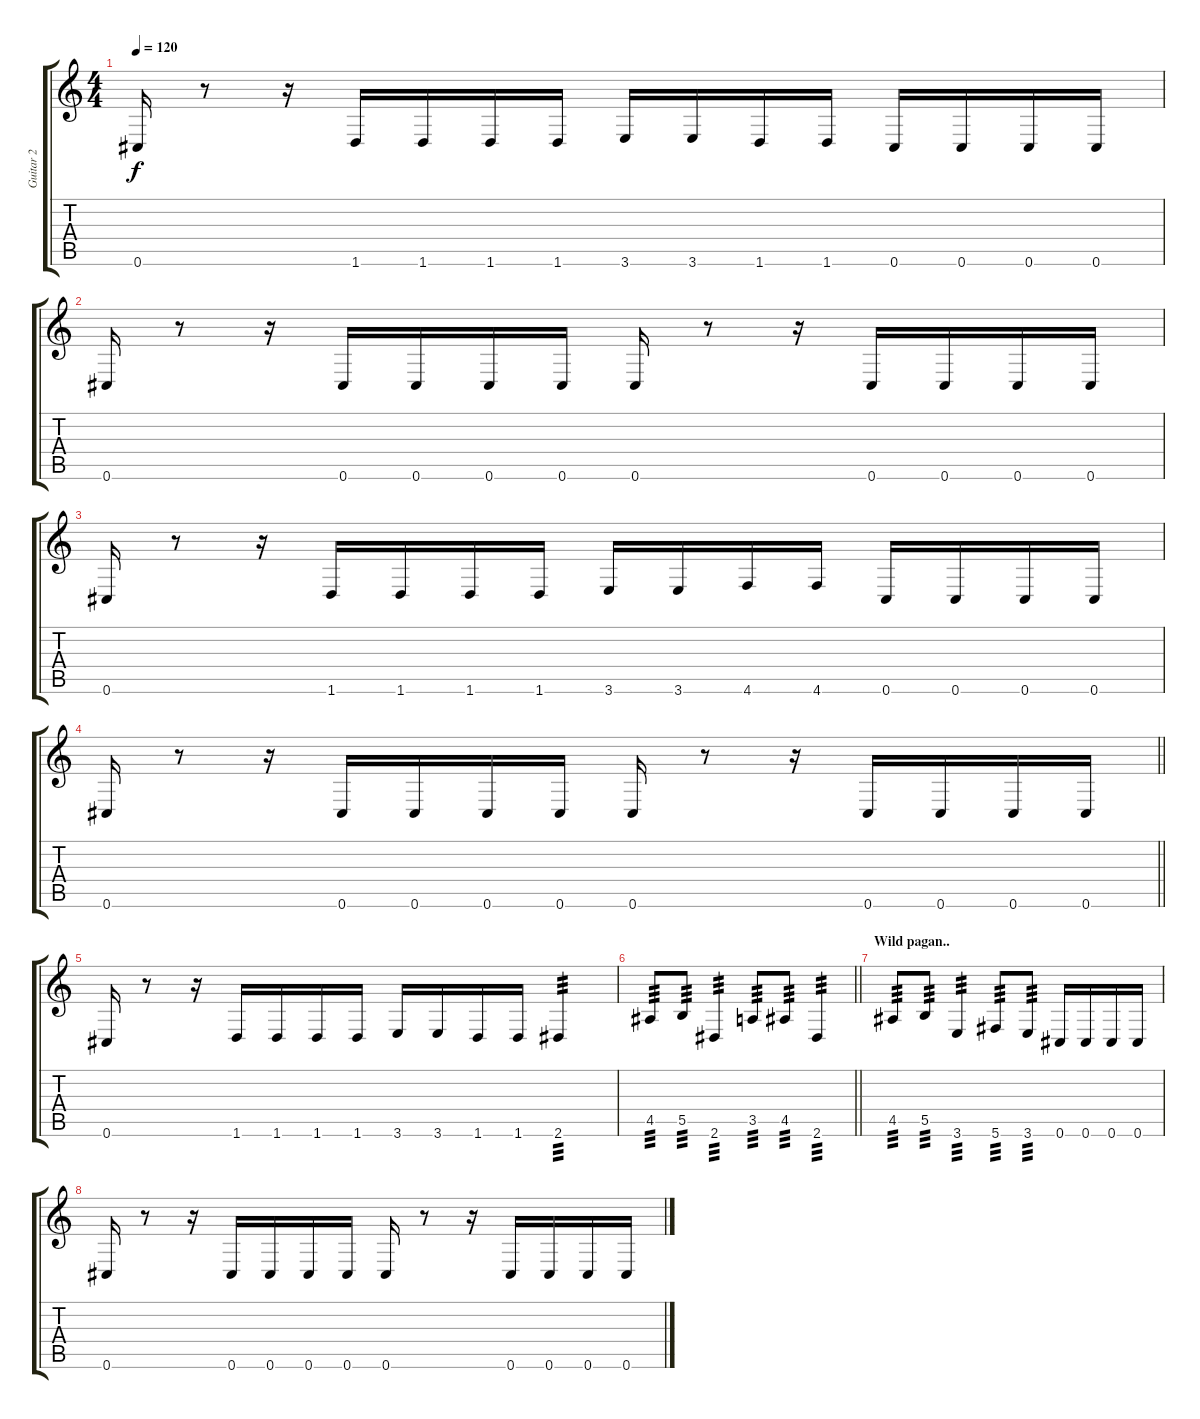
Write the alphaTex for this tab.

\track ("Guitar 2" "Guitar 2") {instrument distortionguitar}
\staff {score tabs}
\tuning (Db4 Ab3 E3 B2 Gb2 Db2) {hide}
\ts (4 4)
\tempo 120
\clef g2
\ks c
0.6.16{dy f} r.8 r.16 1.6.16 1.6.16 1.6.16 1.6.16 3.6.16 3.6.16 1.6.16 1.6.16 0.6.16 0.6.16 0.6.16 0.6.16 |
0.6.16 r.8 r.16 0.6.16 0.6.16 0.6.16 0.6.16 0.6.16 r.8 r.16 0.6.16 0.6.16 0.6.16 0.6.16 |
0.6.16 r.8 r.16 1.6.16 1.6.16 1.6.16 1.6.16 3.6.16 3.6.16 4.6.16 4.6.16 0.6.16 0.6.16 0.6.16 0.6.16 |
\barLineRight lightlight
0.6.16 r.8 r.16 0.6.16 0.6.16 0.6.16 0.6.16 0.6.16 r.8 r.16 0.6.16 0.6.16 0.6.16 0.6.16 |
\section ("" "")
0.6.16 r.8 r.16 1.6.16 1.6.16 1.6.16 1.6.16 3.6.16 3.6.16 1.6.16 1.6.16 2.6.4{tp 3} |
\barLineRight lightlight
4.5.8{tp 3} 5.5.8{tp 3} 2.6.4{tp 3} 3.5.8{tp 3} 4.5.8{tp 3} 2.6.4{tp 3} |
\section ("" "Wild pagan..")
4.5.8{tp 3} 5.5.8{tp 3} 3.6.4{tp 3} 5.6.8{tp 3} 3.6.8{tp 3} 0.6.16 0.6.16 0.6.16 0.6.16 |
0.6.16 r.8 r.16 0.6.16 0.6.16 0.6.16 0.6.16 0.6.16 r.8 r.16 0.6.16 0.6.16 0.6.16 0.6.16
